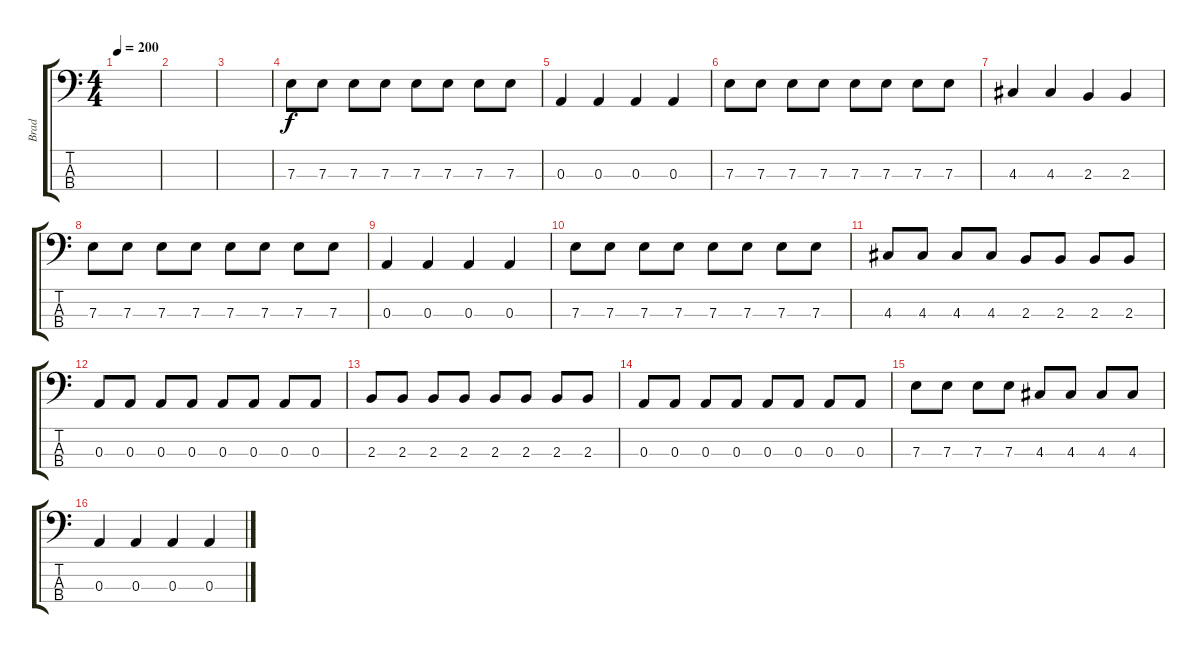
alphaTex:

\track ("Brad" "Brad") {instrument electricbasspick}
\staff {score tabs}
\tuning (G2 D2 A1 E1) {hide}
\ts (4 4)
\tempo 200
\clef f4
\ks c
|
|
|
7.3.8 7.3.8 7.3.8 7.3.8 7.3.8 7.3.8 7.3.8 7.3.8 |
0.3.4 0.3.4 0.3.4 0.3.4 |
7.3.8 7.3.8 7.3.8 7.3.8 7.3.8 7.3.8 7.3.8 7.3.8 |
4.3.4 4.3.4 2.3.4 2.3.4 |
7.3.8 7.3.8 7.3.8 7.3.8 7.3.8 7.3.8 7.3.8 7.3.8 |
0.3.4 0.3.4 0.3.4 0.3.4 |
7.3.8 7.3.8 7.3.8 7.3.8 7.3.8 7.3.8 7.3.8 7.3.8 |
4.3.8 4.3.8 4.3.8 4.3.8 2.3.8 2.3.8 2.3.8 2.3.8 |
0.3.8 0.3.8 0.3.8 0.3.8 0.3.8 0.3.8 0.3.8 0.3.8 |
2.3.8 2.3.8 2.3.8 2.3.8 2.3.8 2.3.8 2.3.8 2.3.8 |
0.3.8 0.3.8 0.3.8 0.3.8 0.3.8 0.3.8 0.3.8 0.3.8 |
7.3.8 7.3.8 7.3.8 7.3.8 4.3.8 4.3.8 4.3.8 4.3.8 |
0.3.4 0.3.4 0.3.4 0.3.4
